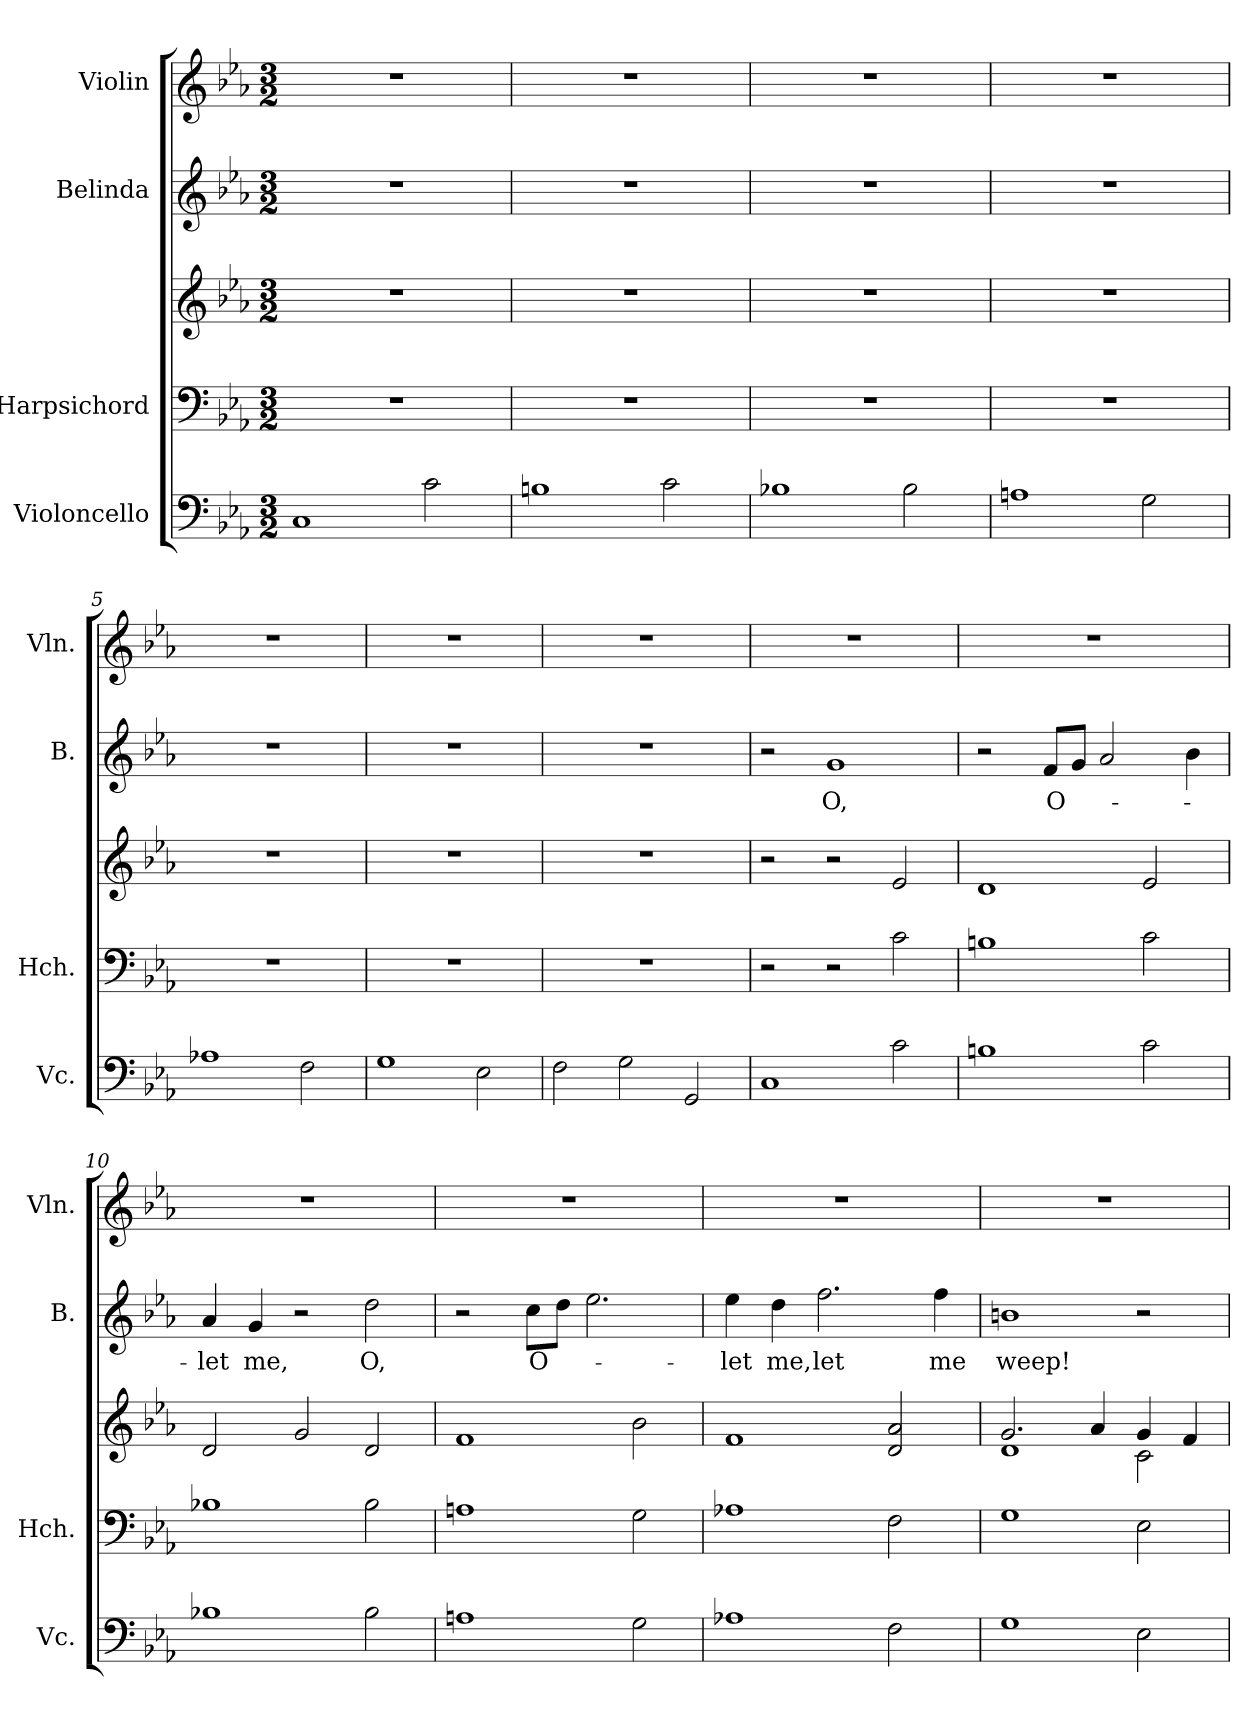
**kern	**kern	**kern	**kern	**text	**kern
*part4	*part3	*part3	*part2	*part2	*part1
*staff5	*staff4	*staff3	*staff2	*staff2	*staff1
*I"Violoncello	*I"Harpsichord	*	*I"Belinda	*	*I"Violin
*I'Vc.	*I'Hch.	*	*I'B.	*	*I'Vln.
*clefF4	*clefF4	*clefG2	*clefG2	*	*clefG2
*k[b-e-a-]	*k[b-e-a-]	*k[b-e-a-]	*k[b-e-a-]	*	*k[b-e-a-]
*M3/2	*M3/2	*M3/2	*M3/2	*	*M3/2
*MM140	*MM140	*MM140	*MM140	*	*MM140
=1	=1	=1	=1	=1	=1
1C	1.r	1.r	1.r	.	1.r
2c\	.	.	.	.	.
=2	=2	=2	=2	=2	=2
1Bn	1.r	1.r	1.r	.	1.r
2c\	.	.	.	.	.
=3	=3	=3	=3	=3	=3
1B-X	1.r	1.r	1.r	.	1.r
2B-\	.	.	.	.	.
=4	=4	=4	=4	=4	=4
1An	1.r	1.r	1.r	.	1.r
2G\	.	.	.	.	.
=5	=5	=5	=5	=5	=5
1A-X	1.r	1.r	1.r	.	1.r
2F\	.	.	.	.	.
=6	=6	=6	=6	=6	=6
1G	1.r	1.r	1.r	.	1.r
2E-\	.	.	.	.	.
=7	=7	=7	=7	=7	=7
2F\	1.r	1.r	1.r	.	1.r
2G\	.	.	.	.	.
2GG/	.	.	.	.	.
=8	=8	=8	=8	=8	=8
1C	2r	2r	2r	.	1.r
!	!	!	!	!LO:LY:b	!
.	2r	2r	1g	O,	.
2c\	2c\	2e-/	.	.	.
=9	=9	=9	=9	=9	=9
1Bn	1Bn	1d	2r	.	1.r
!	!	!	!	!LO:LY:b	!
.	.	.	8f/L	O-	.
.	.	.	8g/J	.	.
.	.	.	2a-/	.	.
2c\	2c\	2e-/	.	.	.
.	.	.	4b-\	.	.
!!LO:LB:g=z
=10	=10	=10	=10	=10	=10
!	!	!	!	!LO:LY:b	!
1B-X	1B-X	2d/	4a-/	-let	1.r
!	!	!	!	!LO:LY:b	!
.	.	.	4g/	me,	.
.	.	2g/	2r	.	.
!	!	!	!	!LO:LY:b	!
2B-\	2B-\	2d/	2dd\	O,	.
=11	=11	=11	=11	=11	=11
1An	1An	1f	2r	.	1.r
!	!	!	!	!LO:LY:b	!
.	.	.	8cc\L	O-	.
.	.	.	8dd\J	.	.
.	.	.	2.ee-\	.	.
2G\	2G\	2b-\	.	.	.
=12	=12	=12	=12	=12	=12
!	!	!	!	!LO:LY:b	!
1A-X	1A-X	1f	4ee-\	-let	1.r
!	!	!	!	!LO:LY:b	!
.	.	.	4dd\	me,	.
!	!	!	!	!LO:LY:b	!
.	.	.	2.ff\	let	.
2F\	2F\	2d/ 2a-/	.	.	.
!	!	!	!	!LO:LY:b	!
.	.	.	4ff\	me	.
=13	=13	=13	=13	=13	=13
*	*	*^	*	*	*
!	!	!	!	!	!LO:LY:b	!
1G	1G	2.g/	1d	1bn	weep!	1.r
.	.	4a-/	.	.	.	.
2E-\	2E-\	4g/	2c\	2r	.	.
.	.	4f/	.	.	.	.
*	*	*v	*v	*	*	*
=	=	=	=	=	=
*-	*-	*-	*-	*-	*-
